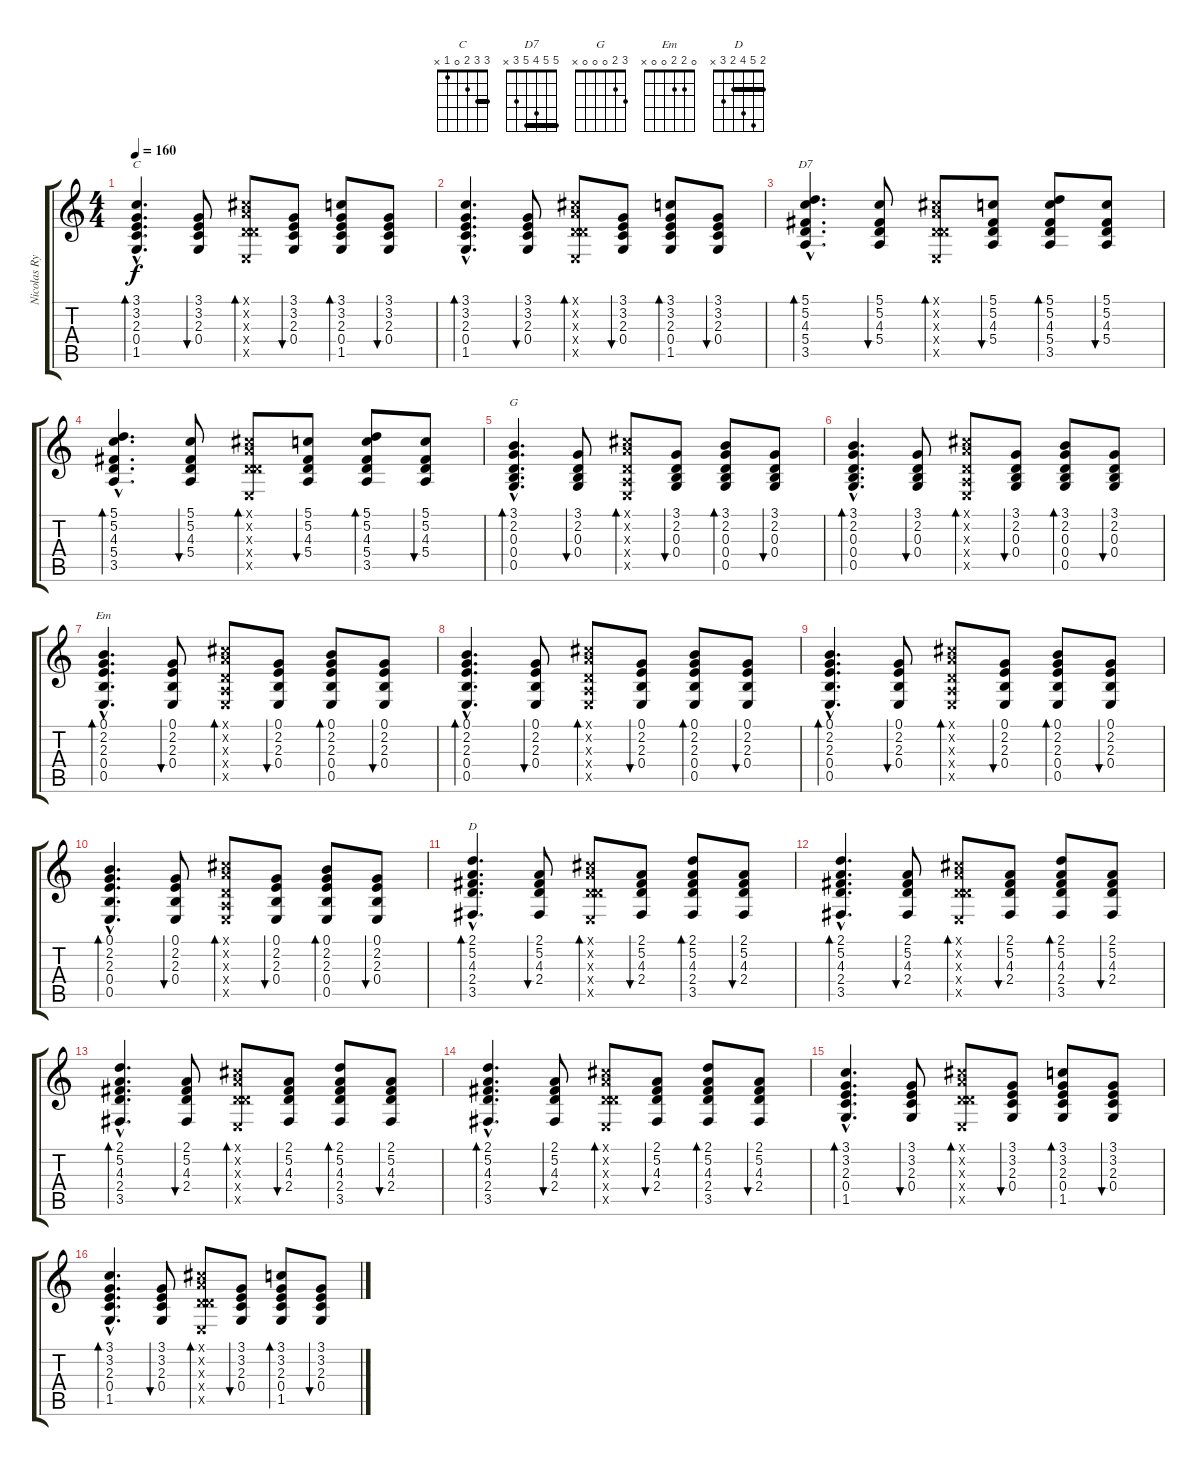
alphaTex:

\track ("Nicolas Rythm" "Nicolas Ry") {instrument acousticguitarnylon}
\staff {score tabs}
\tuning (E2 A2 D3 G3 B3 E4) {hide}
\chord ("C" 3 3 2 0 1 x) {barre 3}
\chord ("D7" 5 5 4 5 3 x) {barre 5}
\chord ("G" 3 2 0 0 0 x)
\chord ("Em" 0 2 2 0 0 x)
\chord ("D" 2 5 4 2 3 x) {barre 2}
\ts (4 4)
\tempo 160
\clef g2
\ks c
(3.1{hac} 3.2{hac} 2.3{hac} 0.4{hac} 1.5{hac}).4{d bd 60 ch "C" dy f} (3.1 3.2 2.3 0.4).8{bu 60} (0.1{x} 5.2{x} 0.3{x} 2.4{x} 2.5{x}).8{bd 60} (3.1 3.2 2.3 0.4).8{bu 60} (3.1 3.2 2.3 0.4 1.5).8{bd 60} (3.1 3.2 2.3 0.4).8{bu 60} |
(3.1{hac} 3.2{hac} 2.3{hac} 0.4{hac} 1.5{hac}).4{d bd 60} (3.1 3.2 2.3 0.4).8{bu 60} (0.1{x} 5.2{x} 0.3{x} 2.4{x} 2.5{x}).8{bd 60} (3.1 3.2 2.3 0.4).8{bu 60} (3.1 3.2 2.3 0.4 1.5).8{bd 60} (3.1 3.2 2.3 0.4).8{bu 60} |
(5.1{hac} 5.2{hac} 4.3{hac} 5.4{hac} 3.5{hac}).4{d bd 60 ch "D7"} (5.1 5.2 4.3 5.4).8{bu 60} (0.1{x} 5.2{x} 0.3{x} 2.4{x} 2.5{x}).8{bd 60} (5.1 5.2 4.3 5.4).8{bu 60} (5.1 5.2 4.3 5.4 3.5).8{bd 60} (5.1 5.2 4.3 5.4).8{bu 60} |
(5.1{hac} 5.2{hac} 4.3{hac} 5.4{hac} 3.5{hac}).4{d bd 60} (5.1 5.2 4.3 5.4).8{bu 60} (0.1{x} 5.2{x} 0.3{x} 2.4{x} 2.5{x}).8{bd 60} (5.1 5.2 4.3 5.4).8{bu 60} (5.1 5.2 4.3 5.4 3.5).8{bd 60} (5.1 5.2 4.3 5.4).8{bu 60} |
(3.1{hac} 2.2{hac} 0.3{hac} 0.4{hac} 0.5{hac}).4{d bd 60 ch "G"} (3.1 2.2 0.3 0.4).8{bu 60} (0.1{x} 0.2{x} 0.3{x} 2.4{x} 2.5{x}).8{bd 60} (3.1 2.2 0.3 0.4).8{bu 60} (3.1 2.2 0.3 0.4 0.5).8{bd 60} (3.1 2.2 0.3 0.4).8{bu 60} |
(3.1{hac} 2.2{hac} 0.3{hac} 0.4{hac} 0.5{hac}).4{d bd 60} (3.1 2.2 0.3 0.4).8{bu 60} (0.1{x} 0.2{x} 0.3{x} 2.4{x} 2.5{x}).8{bd 60} (3.1 2.2 0.3 0.4).8{bu 60} (3.1 2.2 0.3 0.4 0.5).8{bd 60} (3.1 2.2 0.3 0.4).8{bu 60} |
(0.1{hac} 2.2{hac} 2.3{hac} 0.4{hac} 0.5{hac}).4{d bd 60 ch "Em"} (0.1 2.2 2.3 0.4).8{bu 60} (0.1{x} 0.2{x} 0.3{x} 2.4{x} 2.5{x}).8{bd 60} (0.1 2.2 2.3 0.4).8{bu 60} (0.1 2.2 2.3 0.4 0.5).8{bd 60} (0.1 2.2 2.3 0.4).8{bu 60} |
(0.1{hac} 2.2{hac} 2.3{hac} 0.4{hac} 0.5{hac}).4{d bd 60} (0.1 2.2 2.3 0.4).8{bu 60} (0.1{x} 0.2{x} 0.3{x} 2.4{x} 2.5{x}).8{bd 60} (0.1 2.2 2.3 0.4).8{bu 60} (0.1 2.2 2.3 0.4 0.5).8{bd 60} (0.1 2.2 2.3 0.4).8{bu 60} |
(0.1{hac} 2.2{hac} 2.3{hac} 0.4{hac} 0.5{hac}).4{d bd 60} (0.1 2.2 2.3 0.4).8{bu 60} (0.1{x} 0.2{x} 0.3{x} 2.4{x} 2.5{x}).8{bd 60} (0.1 2.2 2.3 0.4).8{bu 60} (0.1 2.2 2.3 0.4 0.5).8{bd 60} (0.1 2.2 2.3 0.4).8{bu 60} |
(0.1{hac} 2.2{hac} 2.3{hac} 0.4{hac} 0.5{hac}).4{d bd 60} (0.1 2.2 2.3 0.4).8{bu 60} (0.1{x} 0.2{x} 0.3{x} 2.4{x} 2.5{x}).8{bd 60} (0.1 2.2 2.3 0.4).8{bu 60} (0.1 2.2 2.3 0.4 0.5).8{bd 60} (0.1 2.2 2.3 0.4).8{bu 60} |
(2.1{hac} 5.2{hac} 4.3{hac} 2.4{hac} 3.5{hac}).4{d bd 60 ch "D"} (2.1 5.2 4.3 2.4).8{bu 60} (0.1{x} 5.2{x} 0.3{x} 2.4{x} 2.5{x}).8{bd 60} (2.1 5.2 4.3 2.4).8{bu 60} (2.1 5.2 4.3 2.4 3.5).8{bd 60} (2.1 5.2 4.3 2.4).8{bu 60} |
(2.1{hac} 5.2{hac} 4.3{hac} 2.4{hac} 3.5{hac}).4{d bd 60} (2.1 5.2 4.3 2.4).8{bu 60} (0.1{x} 5.2{x} 0.3{x} 2.4{x} 2.5{x}).8{bd 60} (2.1 5.2 4.3 2.4).8{bu 60} (2.1 5.2 4.3 2.4 3.5).8{bd 60} (2.1 5.2 4.3 2.4).8{bu 60} |
(2.1{hac} 5.2{hac} 4.3{hac} 2.4{hac} 3.5{hac}).4{d bd 60} (2.1 5.2 4.3 2.4).8{bu 60} (0.1{x} 5.2{x} 0.3{x} 2.4{x} 2.5{x}).8{bd 60} (2.1 5.2 4.3 2.4).8{bu 60} (2.1 5.2 4.3 2.4 3.5).8{bd 60} (2.1 5.2 4.3 2.4).8{bu 60} |
(2.1{hac} 5.2{hac} 4.3{hac} 2.4{hac} 3.5{hac}).4{d bd 60} (2.1 5.2 4.3 2.4).8{bu 60} (0.1{x} 5.2{x} 0.3{x} 2.4{x} 2.5{x}).8{bd 60} (2.1 5.2 4.3 2.4).8{bu 60} (2.1 5.2 4.3 2.4 3.5).8{bd 60} (2.1 5.2 4.3 2.4).8{bu 60} |
(3.1{hac} 3.2{hac} 2.3{hac} 0.4{hac} 1.5{hac}).4{d bd 60} (3.1 3.2 2.3 0.4).8{bu 60} (0.1{x} 5.2{x} 0.3{x} 2.4{x} 2.5{x}).8{bd 60} (3.1 3.2 2.3 0.4).8{bu 60} (3.1 3.2 2.3 0.4 1.5).8{bd 60} (3.1 3.2 2.3 0.4).8{bu 60} |
(3.1{hac} 3.2{hac} 2.3{hac} 0.4{hac} 1.5{hac}).4{d bd 60} (3.1 3.2 2.3 0.4).8{bu 60} (0.1{x} 5.2{x} 0.3{x} 2.4{x} 2.5{x}).8{bd 60} (3.1 3.2 2.3 0.4).8{bu 60} (3.1 3.2 2.3 0.4 1.5).8{bd 60} (3.1 3.2 2.3 0.4).8{bu 60}
